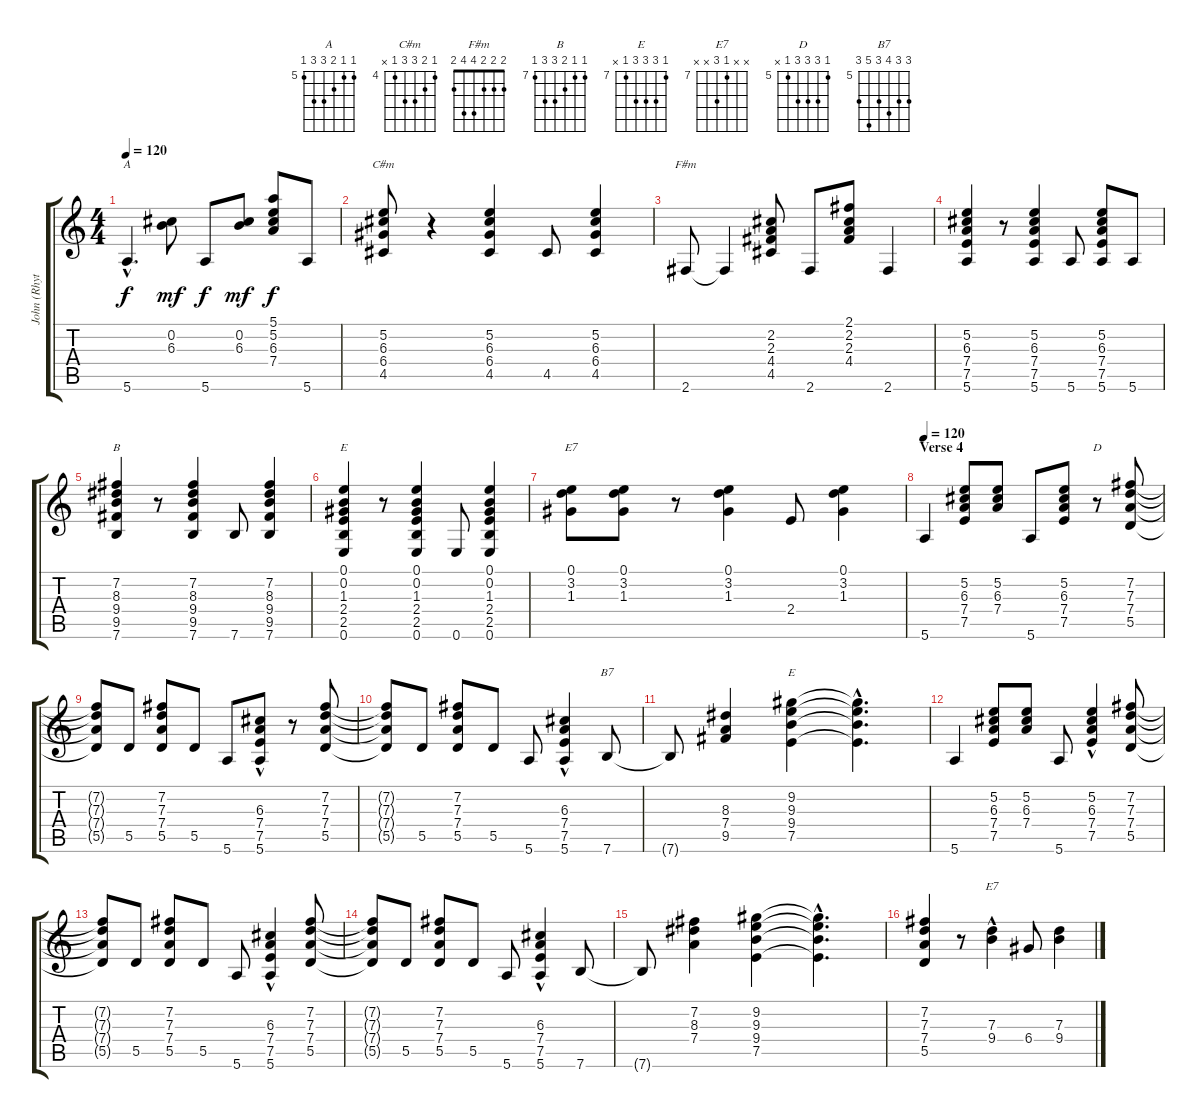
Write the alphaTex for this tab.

\track ("John (Rhytm Guitar)" "John (Rhyt") {instrument acousticguitarnylon}
\staff {score tabs}
\tuning (E4 B3 G3 D3 A2 E2) {hide}
\chord ("A" 5 5 6 7 7 5) {firstfret 5}
\chord ("C#m" 4 5 6 6 4 x) {firstfret 4}
\chord ("F#m" 2 2 2 4 4 2)
\chord ("B" 7 7 8 9 9 7) {firstfret 7}
\chord ("E" 0 0 1 2 2 0)
\chord ("E7" 0 3 1 2 2 x)
\chord ("D" 5 7 7 7 5 x) {firstfret 5}
\chord ("B7" 7 7 8 7 9 7) {firstfret 5}
\chord ("E" 7 9 9 9 7 x) {firstfret 7}
\chord ("E7" x x 7 9 x x) {firstfret 7}
\ts (4 4)
\tempo 120
\clef g2
\ks c
5.6{hac}.4{d ch "A" dy f} (0.2 6.3).8{dy mf} 5.6.8{dy f} (0.2 6.3).8{dy mf} (5.1 5.2 6.3 7.4).8{dy f} 5.6.8 |
(5.2 6.3 6.4 4.5).8{ch "C#m"} r.4 (5.2 6.3 6.4 4.5).4 4.5.8 (5.2 6.3 6.4 4.5).4 |
2.6.8{ch "F#m"} 2.6{t}.4 (2.2 2.3 4.4 4.5).8 2.6.8 (2.1 2.2 2.3 4.4).8 2.6.4 |
(5.2 6.3 7.4 7.5 5.6).4 r.8 (5.2 6.3 7.4 7.5 5.6).4 5.6.8 (5.2 6.3 7.4 7.5 5.6).8 5.6.8 |
(7.2 8.3 9.4 9.5 7.6).4{ch "B"} r.8 (7.2 8.3 9.4 9.5 7.6).4 7.6.8 (7.2 8.3 9.4 9.5 7.6).4 |
(0.1 0.2 1.3 2.4 2.5 0.6).4{ch "E"} r.8 (0.1 0.2 1.3 2.4 2.5 0.6).4 0.6.8 (0.1 0.2 1.3 2.4 2.5 0.6).4 |
(0.1 3.2 1.3).8{ch "E7"} (0.1 3.2 1.3).8 r.8 (0.1 3.2 1.3).4 2.4.8 (0.1 3.2 1.3).4 |
\section ("" "Verse 4")
\tempo 120
5.6.4 (5.2 6.3 7.4 7.5).8 (5.2 6.3 7.4).8 5.6.8 (5.2 6.3 7.4 7.5).8 r.8{ch "D"} (7.2 7.3 7.4 5.5).8 |
(7.2{t} 7.3{t} 7.4{t} 5.5{t}).8 5.5.8 (7.2 7.3 7.4 5.5).8 5.5.8 5.6.8 (6.3{hac} 7.4{hac} 7.5{hac} 5.6{hac}).8 r.8 (7.2 7.3 7.4 5.5).8 |
(7.2{t} 7.3{t} 7.4{t} 5.5{t}).8 5.5.8 (7.2 7.3 7.4 5.5).8 5.5.8 5.6.8 (6.3{hac} 7.4{hac} 7.5{hac} 5.6{hac}).4 7.6.8{ch "B7"} |
7.6{t}.8 (8.3 7.4 9.5).4 (9.2 9.3 9.4 7.5).4{ch "E"} (9.2{hac t} 9.3{hac t} 9.4{hac t} 7.5{hac t}).4{d} |
5.6.4 (5.2 6.3 7.4 7.5).8 (5.2 6.3 7.4).8 5.6.8 (5.2 6.3{hac} 7.4{hac} 7.5{hac}).4 (7.2 7.3 7.4 5.5).8 |
(7.2{t} 7.3{t} 7.4{t} 5.5{t}).8 5.5.8 (7.2 7.3 7.4 5.5).8 5.5.8 5.6.8 (6.3{hac} 7.4{hac} 7.5{hac} 5.6{hac}).4 (7.2 7.3 7.4 5.5).8 |
(7.2{t} 7.3{t} 7.4{t} 5.5{t}).8 5.5.8 (7.2 7.3 7.4 5.5).8 5.5.8 5.6.8 (6.3{hac} 7.4{hac} 7.5{hac} 5.6{hac}).4 7.6.8 |
7.6{t}.8 (7.2 8.3 7.4).4 (9.2 9.3 9.4 7.5).4 (9.2{hac t} 9.3{hac t} 9.4{hac t} 7.5{hac t}).4{d} |
(7.2 7.3 7.4 5.5).4 r.8 (7.3{hac} 9.4{hac}).4{ch "E7"} 6.4.8 (7.3 9.4).4
